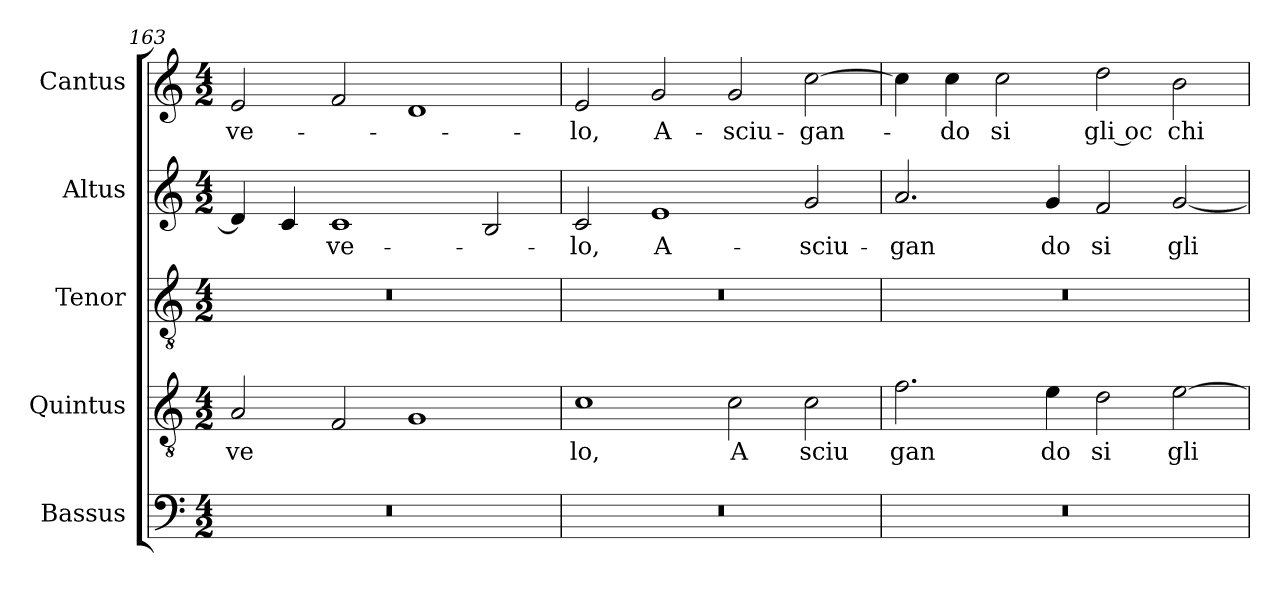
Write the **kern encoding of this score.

**kern	**kern	**text	**kern	**kern	**text	**kern	**text
*part5	*part4	*part4	*part3	*part2	*part2	*part1	*part1
*staff5	*staff4	*staff4	*staff3	*staff2	*staff2	*staff1	*staff1
*I"Bassus	*I"Quintus	*	*I"Tenor	*I"Altus	*	*I"Cantus	*
*I'Bassus	*I'Quintus	*	*I'Tenor	*I'Altus	*	*I'Cantus	*
*clefF4	*clefGv2	*	*clefGv2	*clefG2	*	*clefG2	*
*M4/2	*M4/2	*	*M4/2	*M4/2	*	*M4/2	*
=163	=163	=163	=163	=163	=163	=163	=163
!	!	!LO:LY:b:cj	!	!	!	!	!LO:LY:b:cj
0r	2A/	ve	0r	4d/]	.	2e/	ve-
.	.	.	.	4c/	.	.	.
!	!	!	!	!	!LO:LY:b:cj	!	!
.	2F/	.	.	1c	ve-	2f/	.
.	1G	.	.	.	.	1d	.
.	.	.	.	2B/	.	.	.
=164	=164	=164	=164	=164	=164	=164	=164
!	!	!LO:LY:b:cj	!	!	!LO:LY:b:cj	!	!LO:LY:b:cj
0r	1c	lo,	0r	2c/	-lo,	2e/	-lo,
!	!	!	!	!	!LO:LY:b:cj	!	!LO:LY:b:cj
.	.	.	.	1e	A-	2g/	A-
!	!	!LO:LY:b:cj	!	!	!	!	!LO:LY:b:cj
.	2c\	A	.	.	.	2g/	-sciu-
!	!	!LO:LY:b:cj	!	!	!LO:LY:b:cj	!	!LO:LY:b
.	2c\	sciu	.	2g/	-sciu-	[<2cc\	-gan-
!!LO:LB:g=z
=165	=165	=165	=165	=165	=165	=165	=165
!	!	!LO:LY:b:cj	!	!	!LO:LY:b:cj	!	!
0r	2.f\	gan	0r	2.a/	-gan	4cc\]	.
!	!	!	!	!	!	!	!LO:LY:b:cj
.	.	.	.	.	.	4cc\	-do
!	!	!	!	!	!	!	!LO:LY:b:cj
.	.	.	.	.	.	2cc\	si
!	!	!LO:LY:b:cj	!	!	!LO:LY:b:cj	!	!
.	4e\	do	.	4g/	do	.	.
!	!	!LO:LY:b:cj	!	!	!LO:LY:b:cj	!	!LO:LY:b:rj
.	2d\	si	.	2f/	si	2dd\	gli oc
!	!	!LO:LY:b:cj	!	!	!LO:LY:b:cj	!	!LO:LY:b:cj
.	[>2e\	gli	.	[<2g/	gli	2b\	chi
=	=	=	=	=	=	=	=
*-	*-	*-	*-	*-	*-	*-	*-
